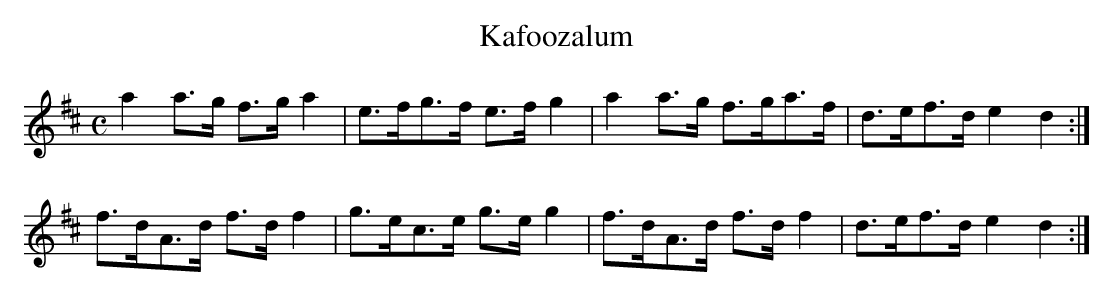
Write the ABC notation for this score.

X:1
T:Kafoozalum
M:C
L:1/8
K:D
a2 a>g f>ga2|e>fg>f e>fg2|a2 a>g f>ga>f|d>ef>d e2d2:|
f>dA>d f>df2|g>ec>e g>eg2|f>dA>d f>df2 |d>ef>d e2d2:|

And this two-part English dance tune manages to stay strictly within a
pentachord:
